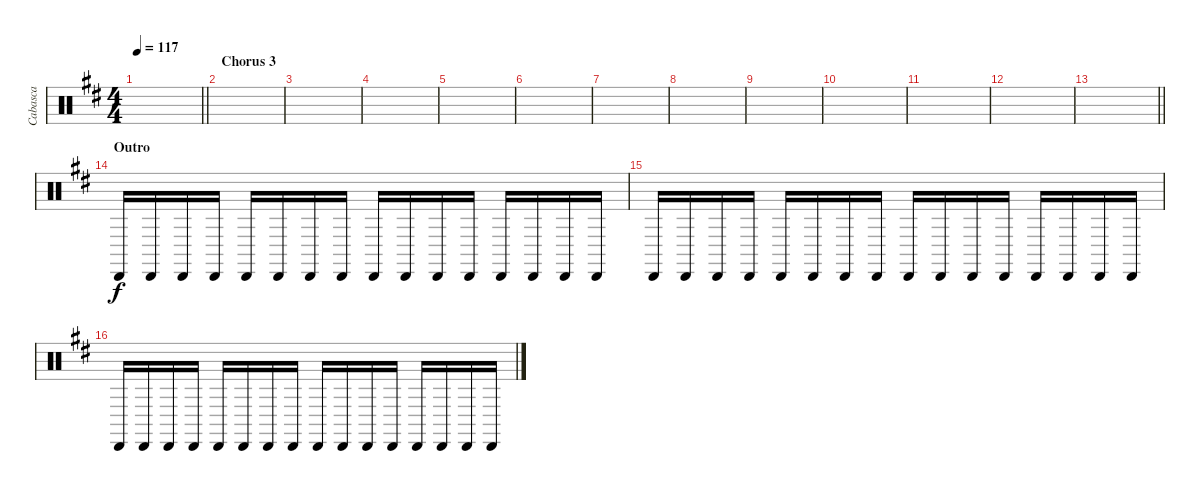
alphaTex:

\track ("Cabasca" "Cabasca") {instrument percussion}
\staff {score}
\articulation defaults
\ts (4 4)
\tempo 117
\clef neutral
\barLineRight lightlight
\ks d
|
\section ("" "Chorus 3")
|
|
|
|
|
|
|
|
|
|
|
\barLineRight lightlight
|
\section ("" "Outro")
"Cabasa (hit)".16 "Cabasa (hit)".16 "Cabasa (hit)".16 "Cabasa (hit)".16 "Cabasa (hit)".16 "Cabasa (hit)".16 "Cabasa (hit)".16 "Cabasa (hit)".16 "Cabasa (hit)".16 "Cabasa (hit)".16 "Cabasa (hit)".16 "Cabasa (hit)".16 "Cabasa (hit)".16 "Cabasa (hit)".16 "Cabasa (hit)".16 "Cabasa (hit)".16 |
"Cabasa (hit)".16 "Cabasa (hit)".16 "Cabasa (hit)".16 "Cabasa (hit)".16 "Cabasa (hit)".16 "Cabasa (hit)".16 "Cabasa (hit)".16 "Cabasa (hit)".16 "Cabasa (hit)".16 "Cabasa (hit)".16 "Cabasa (hit)".16 "Cabasa (hit)".16 "Cabasa (hit)".16 "Cabasa (hit)".16 "Cabasa (hit)".16 "Cabasa (hit)".16 |
"Cabasa (hit)".16 "Cabasa (hit)".16 "Cabasa (hit)".16 "Cabasa (hit)".16 "Cabasa (hit)".16 "Cabasa (hit)".16 "Cabasa (hit)".16 "Cabasa (hit)".16 "Cabasa (hit)".16 "Cabasa (hit)".16 "Cabasa (hit)".16 "Cabasa (hit)".16 "Cabasa (hit)".16 "Cabasa (hit)".16 "Cabasa (hit)".16 "Cabasa (hit)".16
